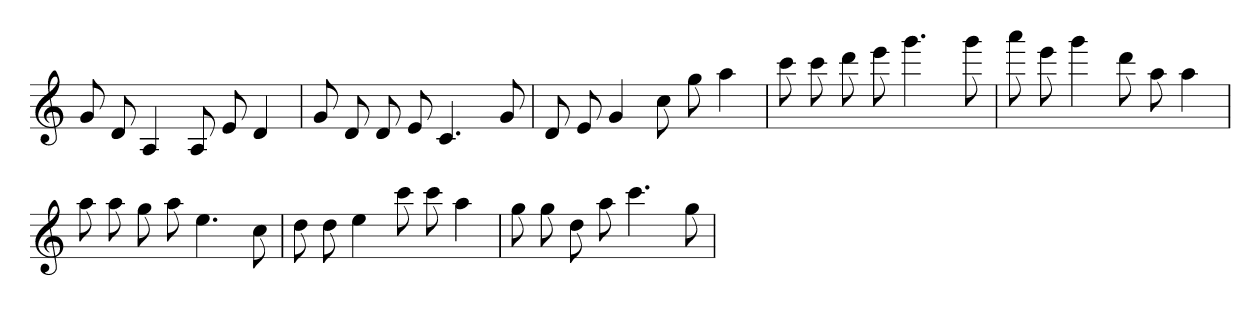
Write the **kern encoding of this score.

**kern
*part1
*staff1
*k[]
*C:
=
8g
8d
4A
8A
8e
4d
=
*k[]
*C:
8g
8d
8d
8e
4.c
8g
=
*k[]
*C:
8d
8e
4g
8cc
8gg
4aa
=
*k[]
*C:
8ccc
8ccc
8ddd
8eee
4.ggg
8ggg
=
*k[]
*C:
8aaa
8eee
4ggg
8ddd
8aa
4aa
=
*k[]
*C:
8aa
8aa
8gg
8aa
4.ee
8cc
=
*k[]
*C:
8dd
8dd
4ee
8ccc
8ccc
4aa
=
*k[]
*C:
8gg
8gg
8dd
8aa
4.ccc
8gg
=
*-
